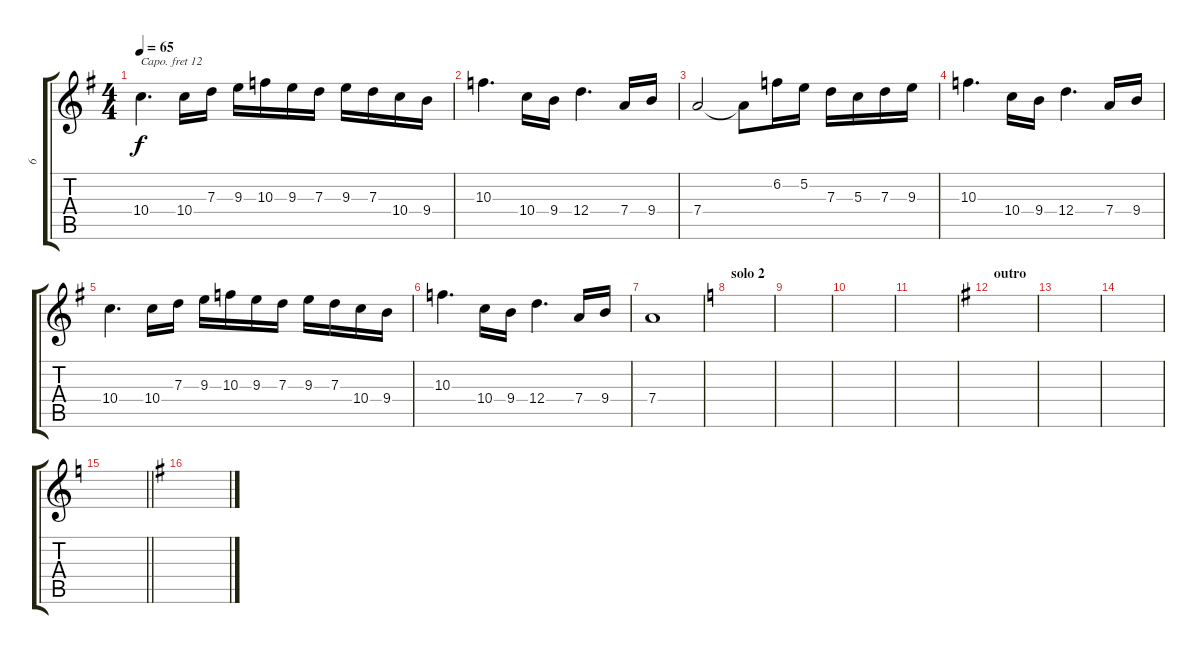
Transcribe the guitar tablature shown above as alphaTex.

\track ("6" "6") {instrument blownbottle}
\staff {score tabs}
\capo 12
\tuning (E4 B3 G3 D3 A2 E2) {hide}
\ts (4 4)
\tempo 65
\clef g2
\ks eminor
10.4.4{d dy f} 10.4.16 7.3.16 9.3.16 10.3.16 9.3.16 7.3.16 9.3.16 7.3.16 10.4.16 9.4.16 |
10.3.4{d} 10.4.16 9.4.16 12.4.4{d} 7.4.16 9.4.16 |
7.4.2 7.4{t}.8 6.2.16 5.2.16 7.3.16 5.3.16 7.3.16 9.3.16 |
10.3.4{d} 10.4.16 9.4.16 12.4.4{d} 7.4.16 9.4.16 |
10.4.4{d} 10.4.16 7.3.16 9.3.16 10.3.16 9.3.16 7.3.16 9.3.16 7.3.16 10.4.16 9.4.16 |
10.3.4{d} 10.4.16 9.4.16 12.4.4{d} 7.4.16 9.4.16 |
7.4.1 |
\section ("" "solo 2")
\ks c
|
|
|
|
\section ("" "outro")
\ks eminor
|
|
|
\barLineRight lightlight
\ks c
|
\ks eminor
